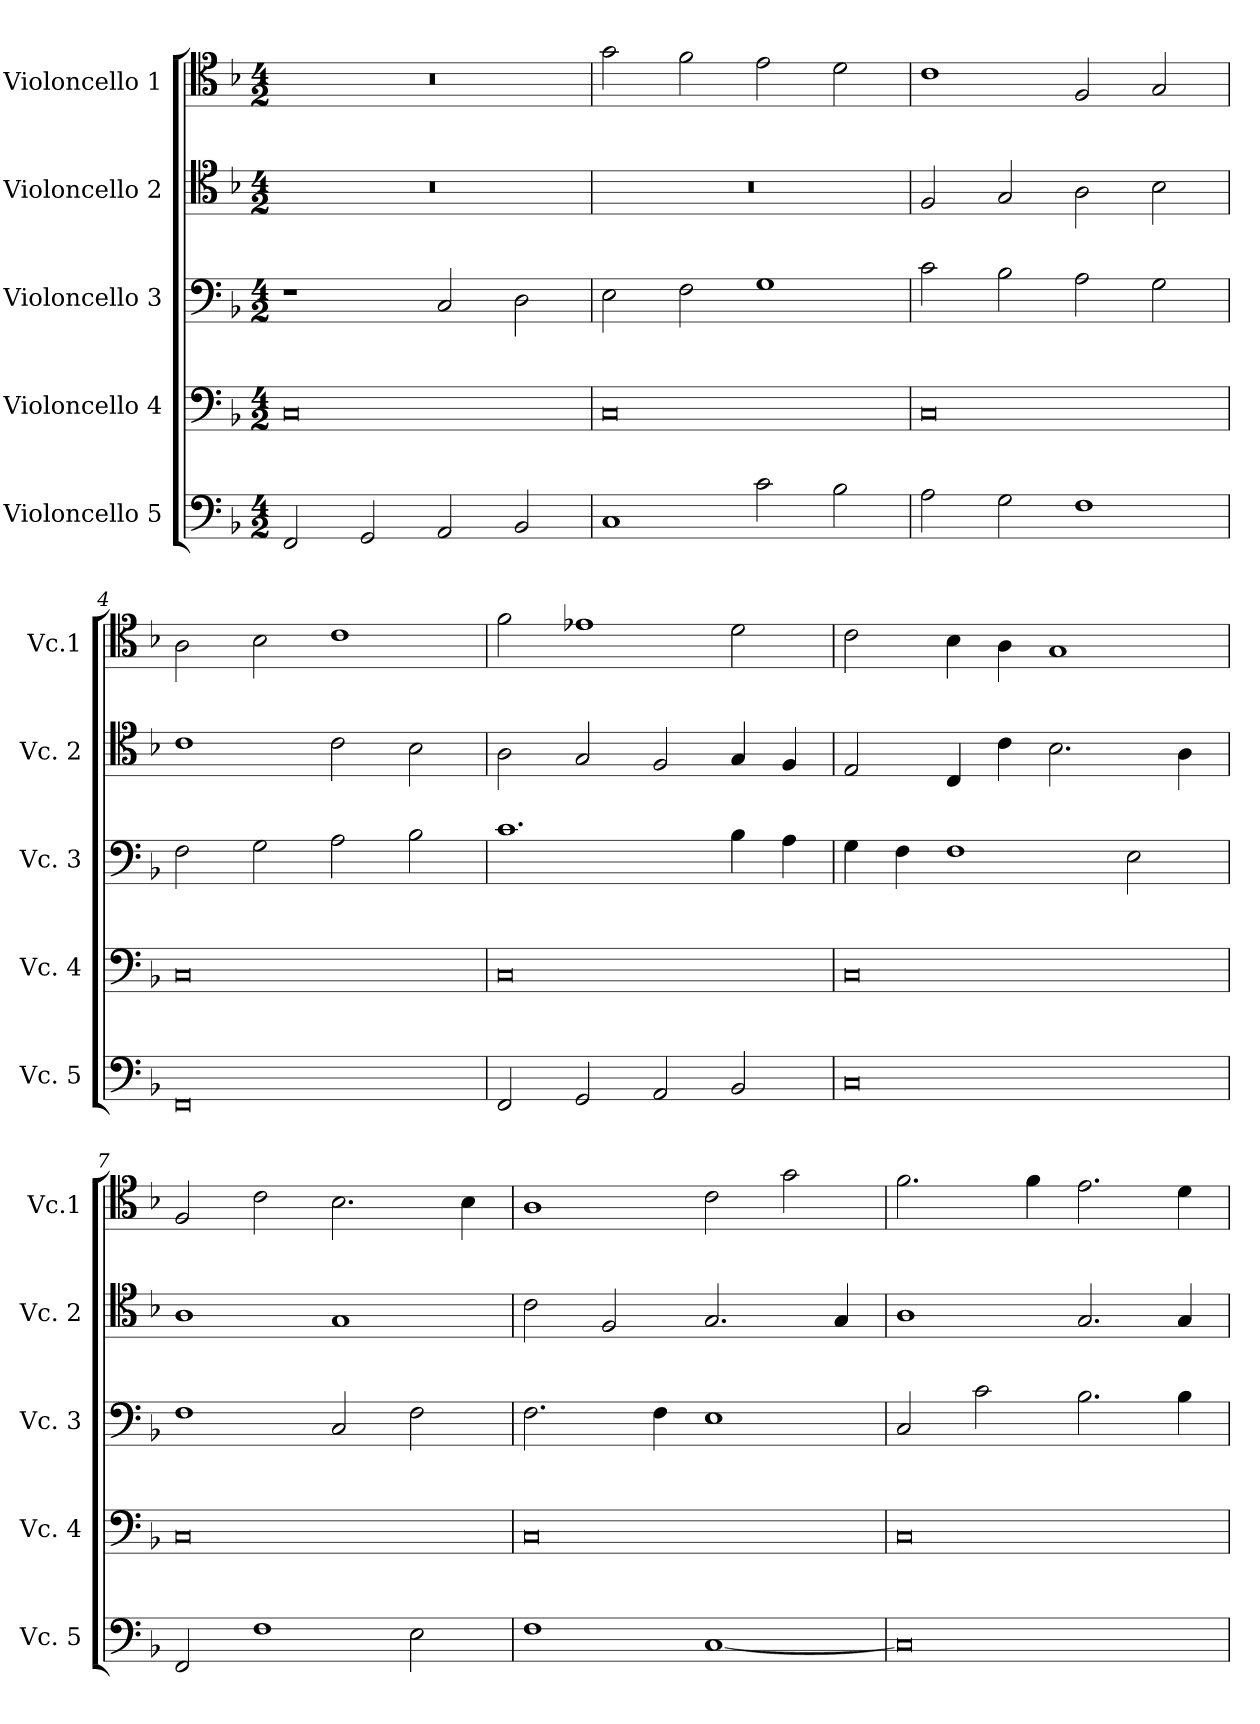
**kern	**kern	**kern	**kern	**kern
*part5	*part4	*part3	*part2	*part1
*staff5	*staff4	*staff3	*staff2	*staff1
*I"Violoncello 5	*I"Violoncello 4	*I"Violoncello 3	*I"Violoncello 2	*I"Violoncello 1
*I'Vc. 5	*I'Vc. 4	*I'Vc. 3	*I'Vc. 2	*I'Vc.1
*clefF4	*clefF4	*clefF4	*clefC4	*clefC4
*k[b-]	*k[b-]	*k[b-]	*k[b-]	*k[b-]
*F:	*F:	*F:	*F:	*F:
*M4/2	*M4/2	*M4/2	*M4/2	*M4/2
=1	=1	=1	=1	=1
2FF/	0C	1r	0r	0r
2GG/	.	.	.	.
2AA/	.	2C/	.	.
2BB-/	.	2D\	.	.
=2	=2	=2	=2	=2
1C	0C	2E\	0r	2g\
.	.	2F\	.	2f\
2c\	.	1G	.	2e\
2B-\	.	.	.	2d\
=3	=3	=3	=3	=3
2A\	0C	2c\	2F/	1c
2G\	.	2B-\	2G/	.
1F	.	2A\	2A\	2F/
.	.	2G\	2B-\	2G/
=4	=4	=4	=4	=4
0FF	0C	2F\	1c	2A\
.	.	2G\	.	2B-\
.	.	2A\	2c\	1c
.	.	2B-\	2B-\	.
=5	=5	=5	=5	=5
2FF/	0C	1.c	2A\	2f\
2GG/	.	.	2G/	1e-X
2AA/	.	.	2F/	.
2BB-/	.	4B-\	4G/	2d\
.	.	4A\	4F/	.
=6	=6	=6	=6	=6
0C	0C	4G\	2E/	2c\
.	.	4F\	.	.
.	.	1F	4C/	4B-\
.	.	.	4c\	4A\
.	.	.	2.B-\	1G
.	.	2E\	.	.
.	.	.	4A\	.
=7	=7	=7	=7	=7
2FF/	0C	1F	1A	2F/
1F	.	.	.	2c\
.	.	2C/	1G	2.B-\
2E\	.	2F\	.	.
.	.	.	.	4B-\
=8	=8	=8	=8	=8
1F	0C	2.F\	2c\	1A
.	.	.	2F/	.
.	.	4F\	.	.
[1C	.	1E	2.G/	2c\
.	.	.	.	2g\
.	.	.	4G/	.
=9	=9	=9	=9	=9
0C]	0C	2C/	1A	2.f\
.	.	2c\	.	.
.	.	.	.	4f\
.	.	2.B-\	2.G/	2.e\
.	.	4B-\	4G/	4d\
=	=	=	=	=
*-	*-	*-	*-	*-
